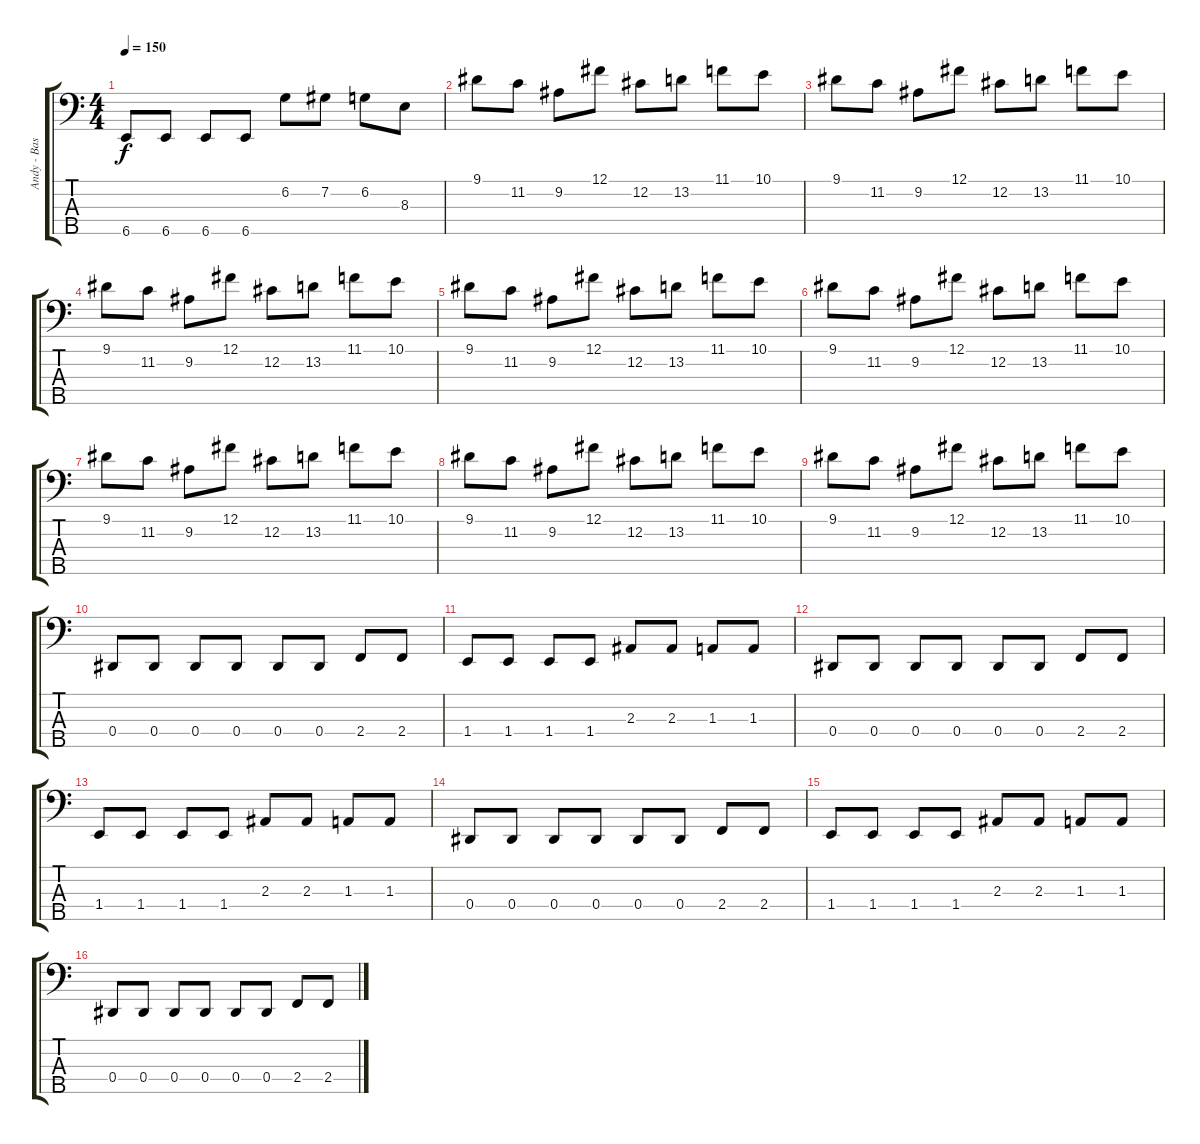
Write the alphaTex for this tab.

\track ("Andy - Bass" "Andy - Bas") {instrument electricbassfinger}
\staff {score tabs}
\tuning (Gb2 Db2 Ab1 Eb1 Bb0) {hide}
\ts (4 4)
\tempo 150
\clef f4
\ks c
6.5.8{dy f} 6.5.8 6.5.8 6.5.8 6.2.8 7.2.8 6.2.8 8.3.8 |
9.1.8 11.2.8 9.2.8 12.1.8 12.2.8 13.2.8 11.1.8 10.1.8 |
9.1.8 11.2.8 9.2.8 12.1.8 12.2.8 13.2.8 11.1.8 10.1.8 |
9.1.8 11.2.8 9.2.8 12.1.8 12.2.8 13.2.8 11.1.8 10.1.8 |
9.1.8 11.2.8 9.2.8 12.1.8 12.2.8 13.2.8 11.1.8 10.1.8 |
9.1.8 11.2.8 9.2.8 12.1.8 12.2.8 13.2.8 11.1.8 10.1.8 |
9.1.8 11.2.8 9.2.8 12.1.8 12.2.8 13.2.8 11.1.8 10.1.8 |
9.1.8 11.2.8 9.2.8 12.1.8 12.2.8 13.2.8 11.1.8 10.1.8 |
9.1.8 11.2.8 9.2.8 12.1.8 12.2.8 13.2.8 11.1.8 10.1.8 |
0.4.8 0.4.8 0.4.8 0.4.8 0.4.8 0.4.8 2.4.8 2.4.8 |
1.4.8 1.4.8 1.4.8 1.4.8 2.3.8 2.3.8 1.3.8 1.3.8 |
0.4.8 0.4.8 0.4.8 0.4.8 0.4.8 0.4.8 2.4.8 2.4.8 |
1.4.8 1.4.8 1.4.8 1.4.8 2.3.8 2.3.8 1.3.8 1.3.8 |
0.4.8 0.4.8 0.4.8 0.4.8 0.4.8 0.4.8 2.4.8 2.4.8 |
1.4.8 1.4.8 1.4.8 1.4.8 2.3.8 2.3.8 1.3.8 1.3.8 |
0.4.8 0.4.8 0.4.8 0.4.8 0.4.8 0.4.8 2.4.8 2.4.8
